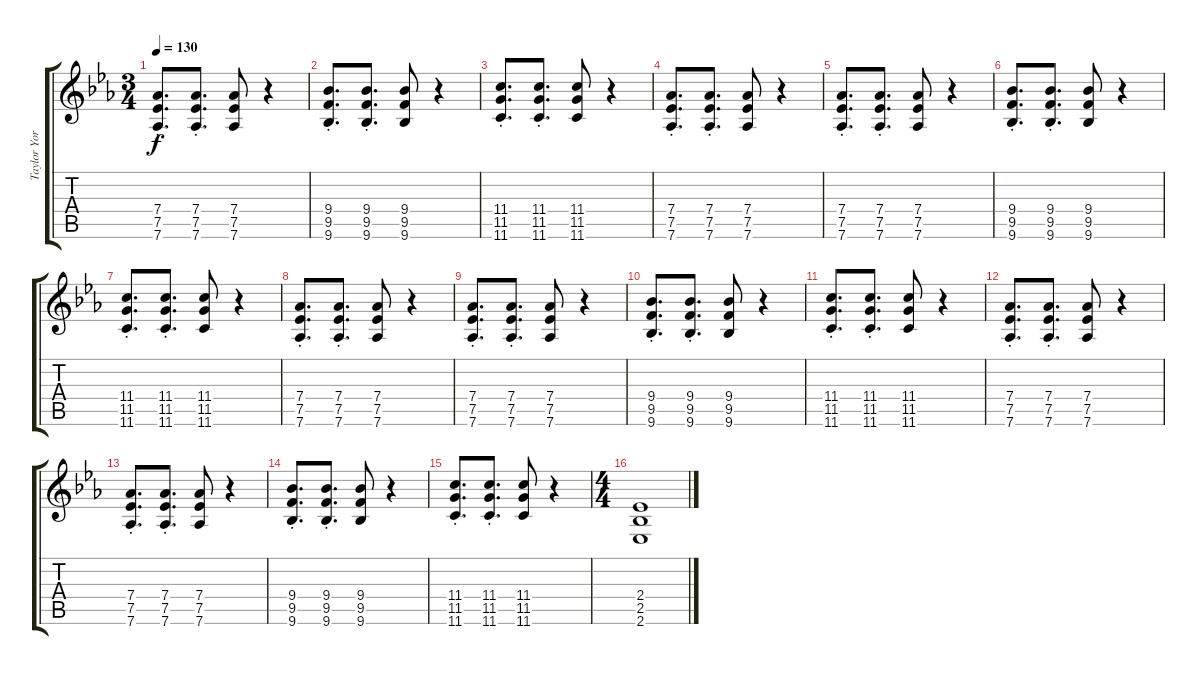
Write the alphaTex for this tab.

\track ("Taylor York (Guitar)" "Taylor Yor") {instrument overdrivenguitar}
\staff {score tabs}
\tuning (Eb4 Bb3 Gb3 Db3 Ab2 Db2) {hide}
\ts (3 4)
\tempo 130
\clef g2
\ks eb
(7.4{st} 7.5{st} 7.6{st}).8{d dy f} (7.4{st} 7.5{st} 7.6{st}).8{d} (7.4 7.5 7.6).8 r.4 |
(9.4{st} 9.5{st} 9.6{st}).8{d} (9.4{st} 9.5{st} 9.6{st}).8{d} (9.4 9.5 9.6).8 r.4 |
(11.4{st} 11.5{st} 11.6{st}).8{d} (11.4{st} 11.5{st} 11.6{st}).8{d} (11.4 11.5 11.6).8 r.4 |
(7.4{st} 7.5{st} 7.6{st}).8{d} (7.4{st} 7.5{st} 7.6{st}).8{d} (7.4 7.5 7.6).8 r.4 |
(7.4{st} 7.5{st} 7.6{st}).8{d} (7.4{st} 7.5{st} 7.6{st}).8{d} (7.4 7.5 7.6).8 r.4 |
(9.4{st} 9.5{st} 9.6{st}).8{d} (9.4{st} 9.5{st} 9.6{st}).8{d} (9.4 9.5 9.6).8 r.4 |
(11.4{st} 11.5{st} 11.6{st}).8{d} (11.4{st} 11.5{st} 11.6{st}).8{d} (11.4 11.5 11.6).8 r.4 |
(7.4{st} 7.5{st} 7.6{st}).8{d instrument electricguitarmuted} (7.4{st} 7.5{st} 7.6{st}).8{d} (7.4 7.5 7.6).8 r.4 |
(7.4{st} 7.5{st} 7.6{st}).8{d} (7.4{st} 7.5{st} 7.6{st}).8{d} (7.4 7.5 7.6).8 r.4 |
(9.4{st} 9.5{st} 9.6{st}).8{d} (9.4{st} 9.5{st} 9.6{st}).8{d} (9.4 9.5 9.6).8 r.4 |
(11.4{st} 11.5{st} 11.6{st}).8{d} (11.4{st} 11.5{st} 11.6{st}).8{d} (11.4 11.5 11.6).8 r.4 |
(7.4{st} 7.5{st} 7.6{st}).8{d} (7.4{st} 7.5{st} 7.6{st}).8{d} (7.4 7.5 7.6).8 r.4 |
(7.4{st} 7.5{st} 7.6{st}).8{d} (7.4{st} 7.5{st} 7.6{st}).8{d} (7.4 7.5 7.6).8 r.4 |
(9.4{st} 9.5{st} 9.6{st}).8{d} (9.4{st} 9.5{st} 9.6{st}).8{d} (9.4 9.5 9.6).8 r.4 |
(11.4{st} 11.5{st} 11.6{st}).8{d} (11.4{st} 11.5{st} 11.6{st}).8{d} (11.4 11.5 11.6).8 r.4 |
\ts (4 4)
(2.4 2.5 2.6).1{instrument overdrivenguitar}
